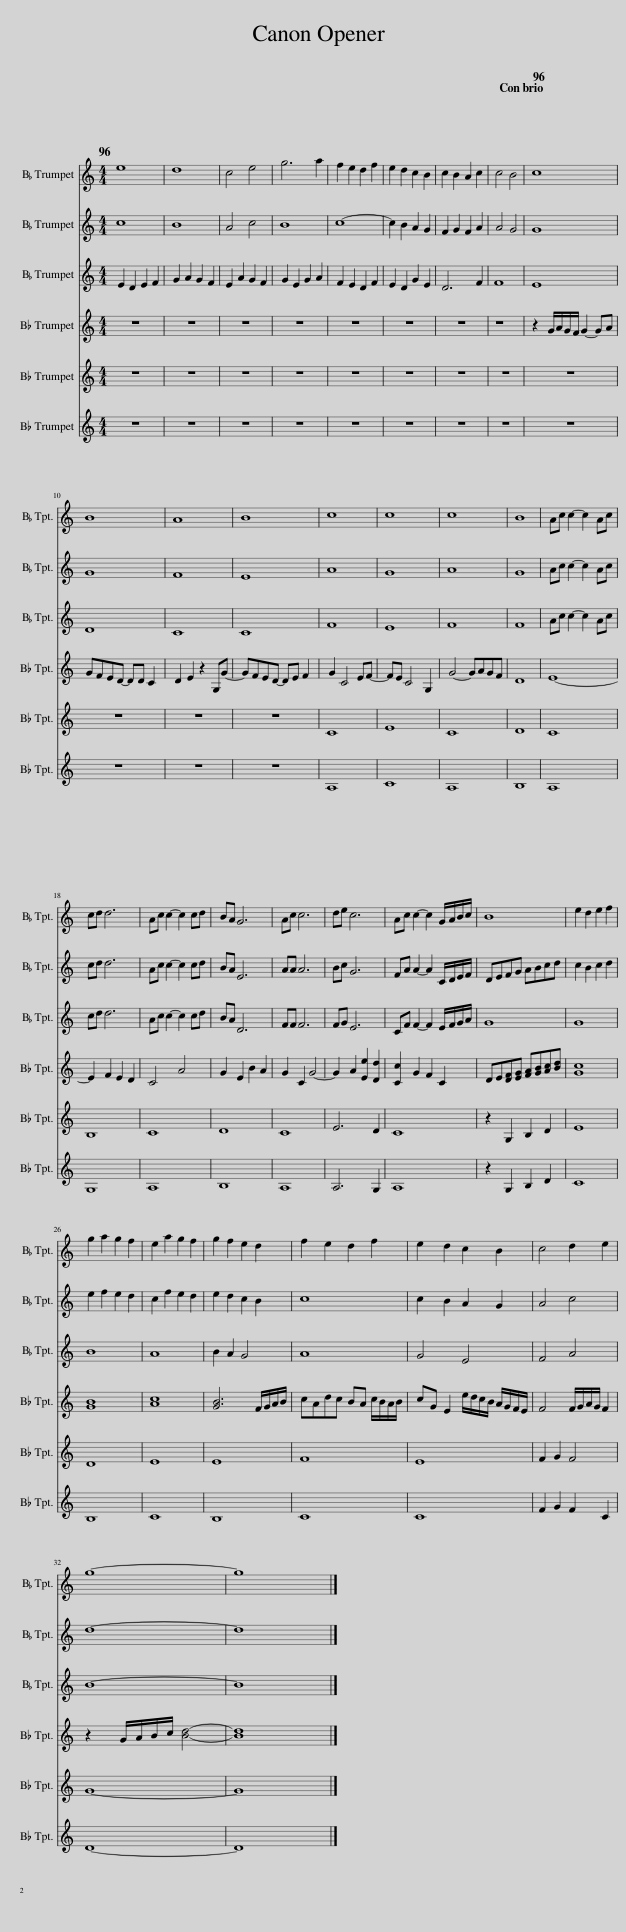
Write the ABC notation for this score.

X:1
%%score 1 2 3 4 5 6
L:1/8
Q:1/4=96
M:4/4
I:linebreak $
K:none
V:1 treble transpose=-2
V:2 treble transpose=-2
V:3 treble transpose=-2
V:4 treble transpose=-2
V:5 treble transpose=-2
V:6 treble transpose=-2
V:1
[K:C] e8 | d8 | c4 e4 | g6 a2 | f2 e2 d2 f2 | %5
 e2 d2 c2 B2 | c2 B2 A2 c2 |[Q:1/4=80] c4 B4 |[Q:1/4=96] c8 |$ B8 | %10
 A8 | B8 | c8 | c8 | c8 | %15
 B8 | Ac c2- c2 Ac |$ cd d6 | Ac c2- c2 cd | BA G6 | %20
 Ac c6 | de c6 | Ac c2- c2 G/A/B/c/ | B8 | e2 d2 e2 f2 |$ %25
 g2 a2 g2 f2 | e2 a2 g2 f2 | g2 f2 e2 d2 | f2 e2 d2 f2 | e2 d2 c2 B2 | %30
 c4 d2 e2 |$ g8- | g8 |] %33
V:2
[K:C] c8 | B8 | A4 c4 | B8 | c8- | %5
 c2 B2 A2 G2 | F2 G2 F2 A2 | A4 G4 | G8 |$ G8 | %10
 F8 | E8 | A8 | G8 | A8 | %15
 G8 | Ac c2- c2 Ac |$ cd d6 | Ac c2- c2 cd | BA E6 | %20
 AA A6 | Bc G6 | FA A2- A2 C/D/E/F/ | DEFG ABcd | c2 B2 c2 d2 |$ %25
 e2 f2 e2 d2 | c2 f2 e2 d2 | e2 d2 c2 B2 | c8 | c2 B2 A2 G2 | %30
 A4 c4 |$ d8- | d8 |] %33
V:3
[K:C] E2 D2 E2 F2 | G2 A2 G2 F2 | E2 A2 G2 F2 | G2 E2 G2 A2 | F2 E2 D2 F2 | %5
 E2 D2 G2 E2 | D6 F2 | F8 | E8 |$ D8 | %10
 C8 | C8 | F8 | E8 | F8 | %15
 F8 | Ac c2- c2 Ac |$ cd d6 | Ac c2- c2 cd | BA D6 | %20
 FF F6 | FG E6 | CF F2- F2 E/F/G/A/ | G8 | G8 |$ %25
 B8 | A8 | B2 A2 G4 | A8 | G4 E4 | %30
 F4 A4 |$ B8- | B8 |] %33
V:4
[K:C] z8 | z8 | z8 | z8 | z8 | %5
 z8 | z8 | z8 | z2 G/A/G/F/ G2- GA |$ GFED- DD C2 | %10
 D2 E2 z2 G,G- | GFED- DE F2 | G2 C4 EF- | FE C4 G,2 | G4- GAGF | %15
 D8 | E8- |$ E2 F2 E2 D2 | C4 A4 | G2 E2 B2 A2 | %20
 G2 C2 G4- | G2 A2 [Ee]2 [Dd]2 | [Cc]2 G2 F2 C2 | DE[DF][EG] [FA][GB][Ac][Bd] | [Gc]8 |$ %25
 [GB]8 | [Ac]8 | [GB]6 F/G/A/B/ | cAdc BA c/B/A/B/ | cG E2 e/d/c/B/ A/G/F/E/ | %30
 F4 F/G/A/G/ F2 |$ z2 G/A/B/c/ [Bd]4- | [Bd]8 |] %33
V:5
[K:C] z8 | z8 | z8 | z8 | z8 | %5
 z8 | z8 | z8 | z8 |$ z8 | %10
 z8 | z8 | C8 | E8 | C8 | %15
 D8 | C8 |$ B,8 | C8 | D8 | %20
 C8 | E6 D2 | C8 | z2 G,2 B,2 D2 | E8 |$ %25
 D8 | E8 | E8 | F8 | E8 | %30
 F2 G2 F4 |$ G8- | G8 |] %33
V:6
[K:C] z8 | z8 | z8 | z8 | z8 | %5
 z8 | z8 | z8 | z8 |$ z8 | %10
 z8 | z8 | A,8 | C8 | A,8 | %15
 B,8 | A,8 |$ G,8 | A,8 | B,8 | %20
 A,8 | A,6 G,2 | A,8 | z2 G,2 B,2 D2 | C8 |$ %25
 B,8 | C8 | B,8 | C8 | C8 | %30
 F2 G2 F2 C2 |$ D8- | D8 |] %33
